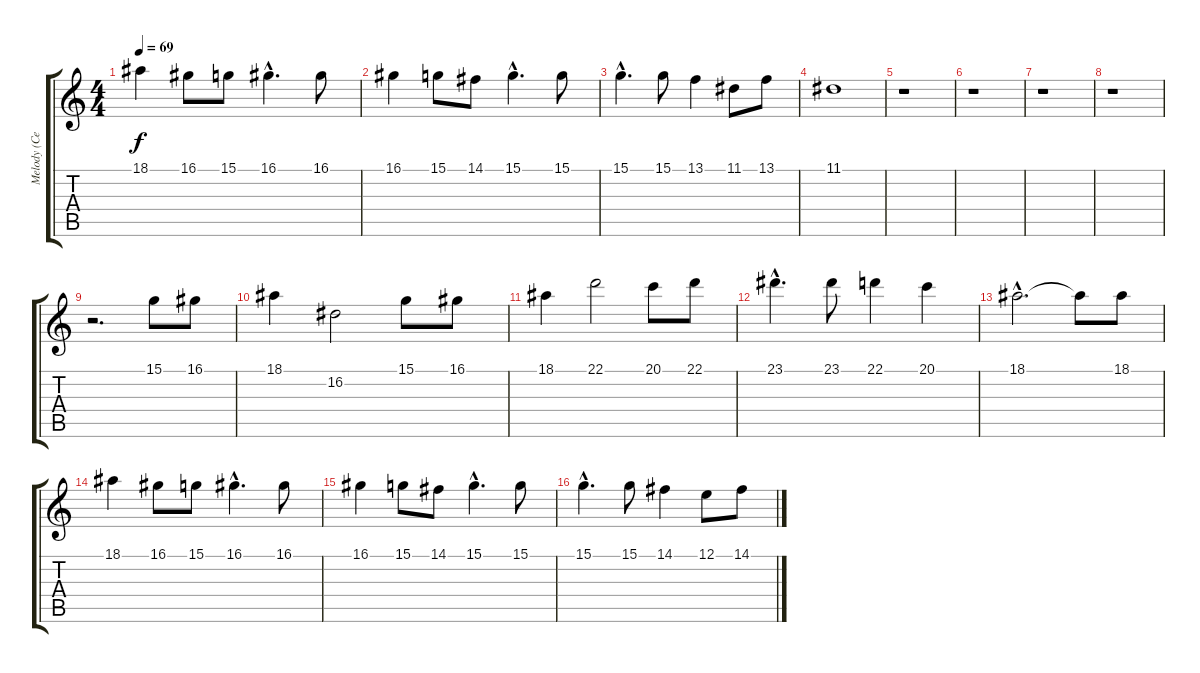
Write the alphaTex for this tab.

\track ("Melody (Celesta)" "Melody (Ce") {instrument celesta}
\staff {score tabs}
\tuning (E4 B3 G3 D3 A2 E2) {hide}
\ts (4 4)
\tempo 69
\clef g2
\ks c
18.1.4{dy f} 16.1.8 15.1.8 16.1{hac}.4{d} 16.1.8 |
16.1.4 15.1.8 14.1.8 15.1{hac}.4{d} 15.1.8 |
15.1{hac}.4{d} 15.1.8 13.1.4 11.1.8 13.1.8 |
11.1.1 |
r.1 |
r.1 |
r.1 |
r.1 |
r.2{d} 15.1.8 16.1.8 |
18.1.4 16.2.2 15.1.8 16.1.8 |
18.1.4 22.1.2 20.1.8 22.1.8 |
23.1{hac}.4{d} 23.1.8 22.1.4 20.1.4 |
18.1{hac}.2{d} 18.1{t}.8 18.1.8 |
18.1.4 16.1.8 15.1.8 16.1{hac}.4{d} 16.1.8 |
16.1.4 15.1.8 14.1.8 15.1{hac}.4{d} 15.1.8 |
15.1{hac}.4{d} 15.1.8 14.1.4 12.1.8 14.1.8
